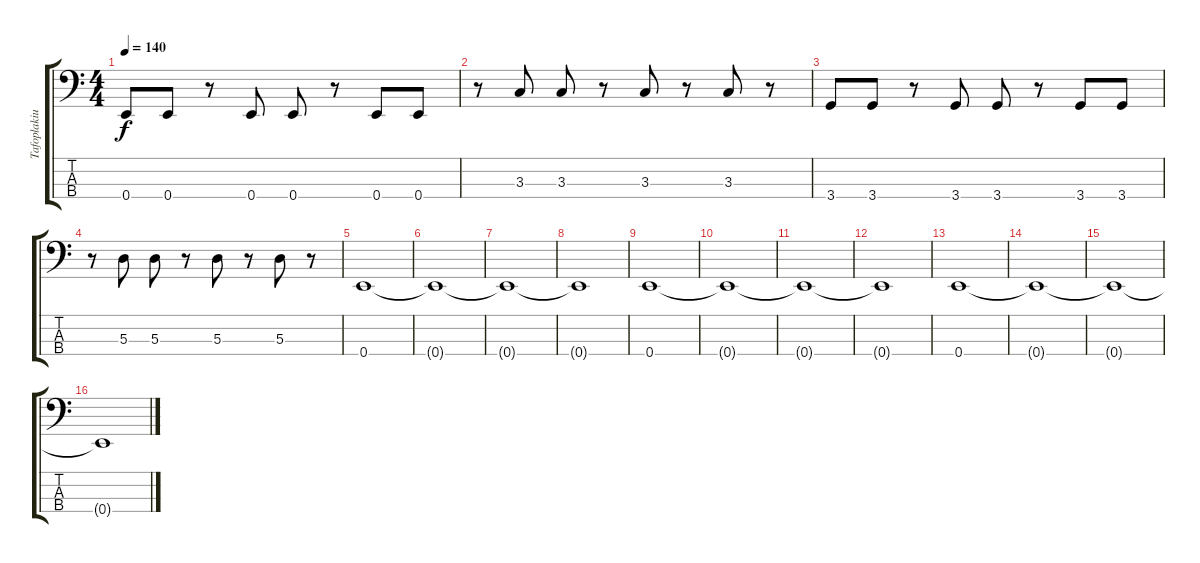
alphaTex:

\track ("Tafoplakium" "Tafoplakiu") {instrument electricbassfinger}
\staff {score tabs}
\tuning (G2 D2 A1 E1) {hide}
\ts (4 4)
\tempo 140
\clef f4
\ks c
0.4.8{dy f} 0.4.8 r.8 0.4.8 0.4.8 r.8 0.4.8 0.4.8 |
r.8 3.3.8 3.3.8 r.8 3.3.8 r.8 3.3.8 r.8 |
3.4.8 3.4.8 r.8 3.4.8 3.4.8 r.8 3.4.8 3.4.8 |
r.8 5.3.8 5.3.8 r.8 5.3.8 r.8 5.3.8 r.8 |
0.4.1 |
0.4{t}.1 |
0.4{t}.1 |
0.4{t}.1 |
0.4.1 |
0.4{t}.1 |
0.4{t}.1 |
0.4{t}.1 |
0.4.1 |
0.4{t}.1 |
0.4{t}.1 |
0.4{t}.1
